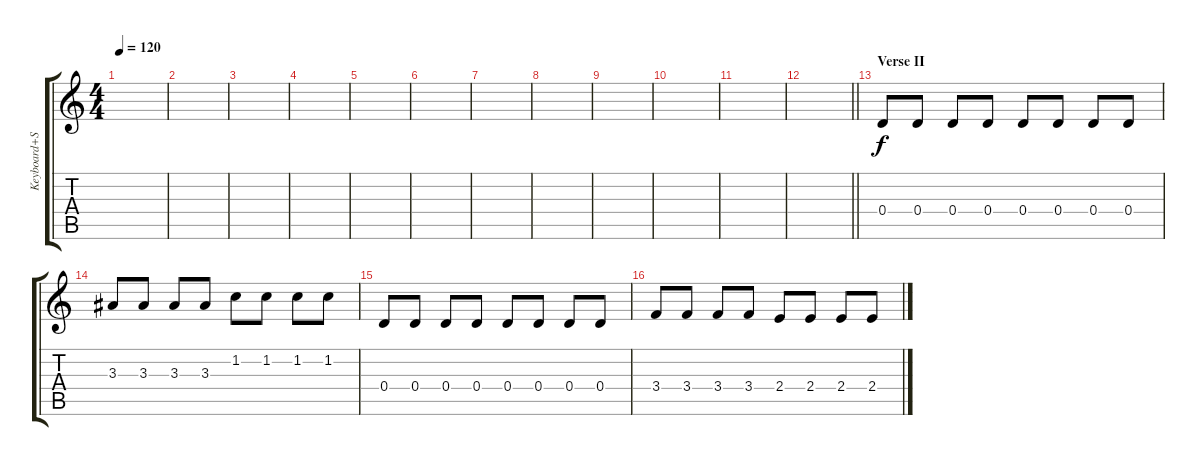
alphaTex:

\track ("Keyboard+Symph Bass" "Keyboard+S") {instrument electricguitarjazz}
\staff {score tabs}
\tuning (E4 B3 G3 D3 A2 D2) {hide}
\ts (4 4)
\tempo 120
\clef g2
\ks c
|
|
|
|
|
|
|
|
|
|
|
\barLineRight lightlight
|
\section ("" "Verse II")
0.4.8{volume 7 instrument pad3polysynth} 0.4.8 0.4.8 0.4.8 0.4.8 0.4.8 0.4.8 0.4.8 |
3.3.8 3.3.8 3.3.8 3.3.8 1.2.8 1.2.8 1.2.8 1.2.8 |
0.4.8 0.4.8 0.4.8 0.4.8 0.4.8 0.4.8 0.4.8 0.4.8 |
3.4.8 3.4.8 3.4.8 3.4.8 2.4.8 2.4.8 2.4.8 2.4.8
